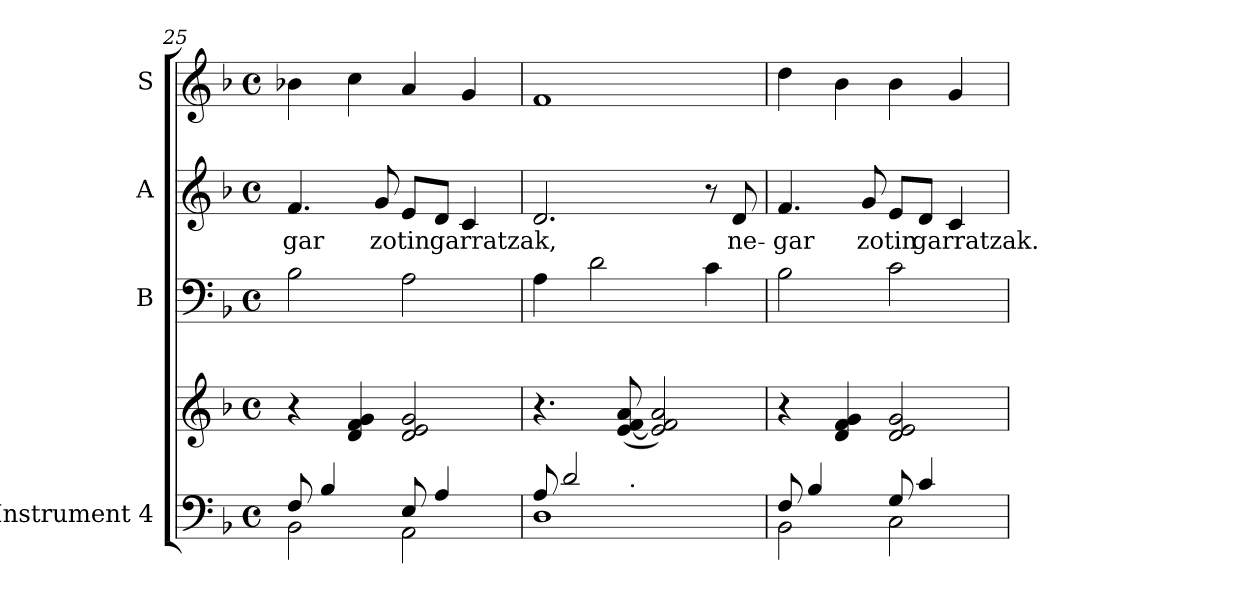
**kern	**kern	**kern	**kern	**text	**kern
*part4	*part4	*part3	*part2	*part2	*part1
*staff5	*staff4	*staff3	*staff2	*staff2	*staff1
*I"Instrument 4	*	*I"B	*I"A	*	*I"S
!!LO:LB:g=z
*clefF4	*clefG2	*clefF4	*clefG2	*	*clefG2
*k[b-]	*k[b-]	*k[b-]	*k[b-]	*	*k[b-]
*F:	*F:	*F:	*F:	*	*F:
*M4/4	*M4/4	*M4/4	*M4/4	*	*M4/4
*met(c)	*met(c)	*met(c)	*met(c)	*	*met(c)
=25	=25	=25	=25	=25	=25
*^	*	*	*	*	*
!	!	!	!	!	!LO:LY:b:cj	!
*	*	*	*	*^	*	*
2BB-\	8F/	4r	2B-\	4.f/	64ryy	gar	4b-X\
.	.	.	.	.	2ryy	.	.
.	4B-/	.	.	.	.	.	.
.	.	4f/ 4d/ 4g/	.	.	.	.	4cc\
!	!	!	!	!	!	!LO:LY:b	!
.	8ryy	.	.	8g/	.	zotin	.
8E/	2AA\	2g/ 2d/ 2e/	2A\	8e/L	.	.	4a/
.	.	.	.	.	4ryy	.	.
!	!	!	!	!	!	!LO:LY:b	!
4A/	.	.	.	8d/J	.	garratzak,	.
.	.	.	.	4c/	.	.	4g/
.	.	.	.	.	8...ryy	.	.
8ryy	.	.	.	.	.	.	.
*	*	*	*	*v	*v	*	*
=26	=26	=26	=26	=26	=26	=26
*	*^	*	*	*	*	*
8A/	1D	4ryy	4.r	4A\	2.d/	.	1f
2d/	.	.	.	.	.	.	.
.	.	8ryy	.	2d\	.	.	.
.	.	32ryy	(>8a/ [<8e/ 8f/	.	.	.	.
!	!	!LO:TX:a:t=.	!	!	!	!	!
.	.	2ryy	.	.	.	.	.
.	.	.	2e/] 2a/ 2f/)	.	.	.	.
4.ryy	.	.	.	.	.	.	.
.	.	.	.	4c\	8r	.	.
!	!	!	!	!	!	!LO:LY:b:cj	!
.	.	.	.	.	8d/	ne-	.
.	.	16.ryy	.	.	.	.	.
=27	=27	=27	=27	=27	=27	=27	=27
!	!	!	!	!	!	!LO:LY:b:cj	!
*	*v	*v	*	*	*	*	*
2BB-\	8F/	4r	2B-\	4.f/	-gar	4dd\
.	4B-/	.	.	.	.	.
.	.	4d/ 4f/ 4g/	.	.	.	4b-\
!	!	!	!	!	!LO:LY:b	!
.	8ryy	.	.	8g/	zotin	.
8G/	2C\	2g/ 2d/ 2e/	2c\	8e/L	.	4b-\
!	!	!	!	!	!LO:LY:b	!
4c/	.	.	.	8d/J	garratzak.	.
.	.	.	.	4c/	.	4g/
8ryy	.	.	.	.	.	.
*v	*v	*	*	*	*	*
=	=	=	=	=	=
*-	*-	*-	*-	*-	*-
